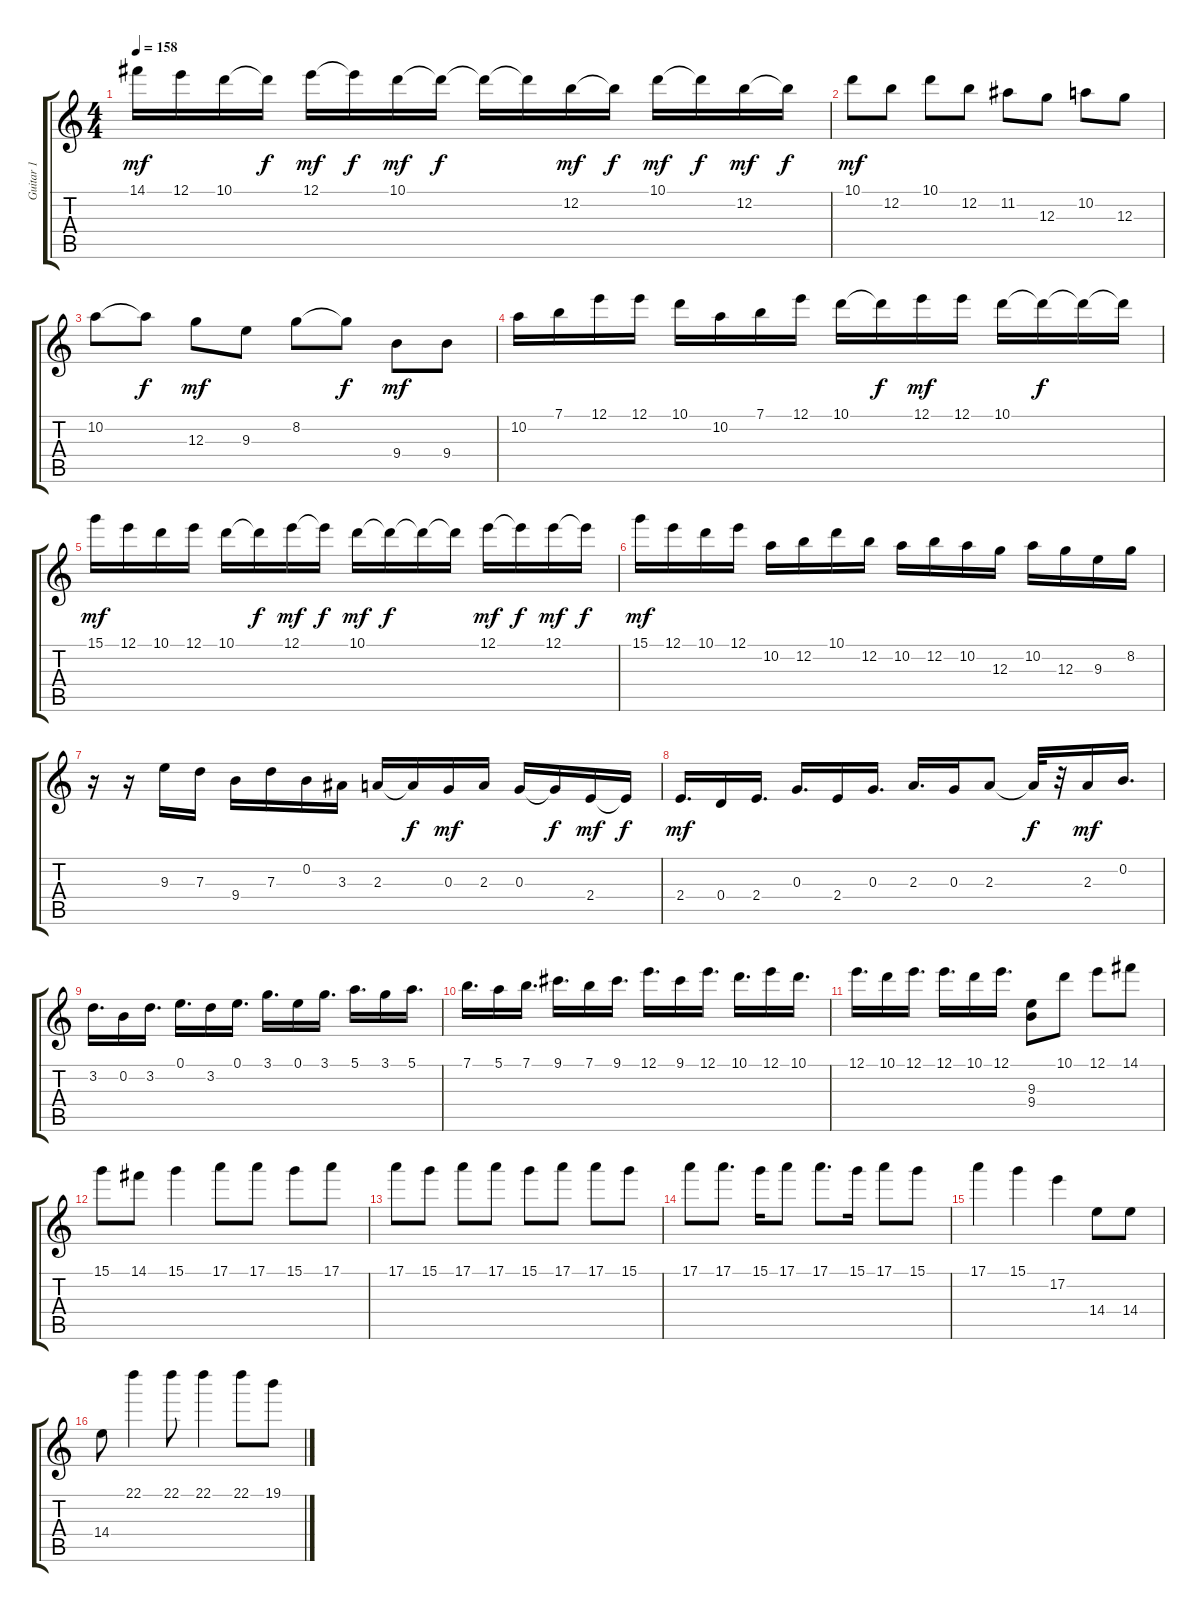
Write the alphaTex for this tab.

\track ("Guitar 1" "Guitar 1") {instrument distortionguitar}
\staff {score tabs}
\tuning (E4 B3 G3 D3 A2 E2) {hide}
\ts (4 4)
\tempo 158
\clef g2
\ks c
14.1.16{dy mf} 12.1.16 10.1.16 10.1{t}.16{dy f} 12.1.16{dy mf} 12.1{t}.16{dy f} 10.1.16{dy mf} 10.1{t}.16{dy f} 10.1{t}.16 10.1{t}.16 12.2.16{dy mf} 12.2{t}.16{dy f} 10.1.16{dy mf} 10.1{t}.16{dy f} 12.2.16{dy mf} 12.2{t}.16{dy f} |
10.1.8{dy mf} 12.2.8 10.1.8 12.2.8 11.2.8 12.3.8 10.2.8 12.3.8 |
10.2.8 10.2{t}.8{dy f} 12.3.8{dy mf} 9.3.8 8.2.8 8.2{t}.8{dy f} 9.4.8{dy mf} 9.4.8 |
10.2.16 7.1.16 12.1.16 12.1.16 10.1.16 10.2.16 7.1.16 12.1.16 10.1.16 10.1{t}.16{dy f} 12.1.16{dy mf} 12.1.16 10.1.16 10.1{t}.16{dy f} 10.1{t}.16 10.1{t}.16 |
15.1.16{dy mf} 12.1.16 10.1.16 12.1.16 10.1.16 10.1{t}.16{dy f} 12.1.16{dy mf} 12.1{t}.16{dy f} 10.1.16{dy mf} 10.1{t}.16{dy f} 10.1{t}.16 10.1{t}.16 12.1.16{dy mf} 12.1{t}.16{dy f} 12.1.16{dy mf} 12.1{t}.16{dy f} |
15.1.16{dy mf} 12.1.16 10.1.16 12.1.16 10.2.16 12.2.16 10.1.16 12.2.16 10.2.16 12.2.16 10.2.16 12.3.16 10.2.16 12.3.16 9.3.16 8.2.16 |
r.16 r.16 9.3.16 7.3.16 9.4.16 7.3.16 0.2.16 3.3.16 2.3.16 2.3{t}.16{dy f} 0.3.16{dy mf} 2.3.16 0.3.16 0.3{t}.16{dy f} 2.4.16{dy mf} 2.4{t}.16{dy f} |
2.4.16{d dy mf} 0.4.16 2.4.16{d} 0.3.16{d} 2.4.16 0.3.16{d} 2.3.16{d} 0.3.16 2.3.8 2.3{t}.32{dy f} r.32 2.3.16{dy mf} 0.2.16{d} |
3.2.16{d} 0.2.16 3.2.16{d} 0.1.16{d} 3.2.16 0.1.16{d} 3.1.16{d} 0.1.16 3.1.16{d} 5.1.16{d} 3.1.16 5.1.16{d} |
7.1.16{d} 5.1.16 7.1.16{d} 9.1.16{d} 7.1.16 9.1.16{d} 12.1.16{d} 9.1.16 12.1.16{d} 10.1.16{d} 12.1.16 10.1.16{d} |
12.1.16{d} 10.1.16 12.1.16{d} 12.1.16{d} 10.1.16 12.1.16{d} (9.3 9.4).8 10.1.8 12.1.8 14.1.8 |
15.1.8 14.1.8 15.1.4 17.1.8 17.1.8 15.1.8 17.1.8 |
17.1.8 15.1.8 17.1.8 17.1.8 15.1.8 17.1.8 17.1.8 15.1.8 |
17.1.8 17.1.8{d} 15.1.16 17.1.8 17.1.8{d} 15.1.16 17.1.8 15.1.8 |
17.1.4 15.1.4 17.2.4 14.4.8 14.4.8 |
14.4.8 22.1.4 22.1.8 22.1.4 22.1.8 19.1.8
